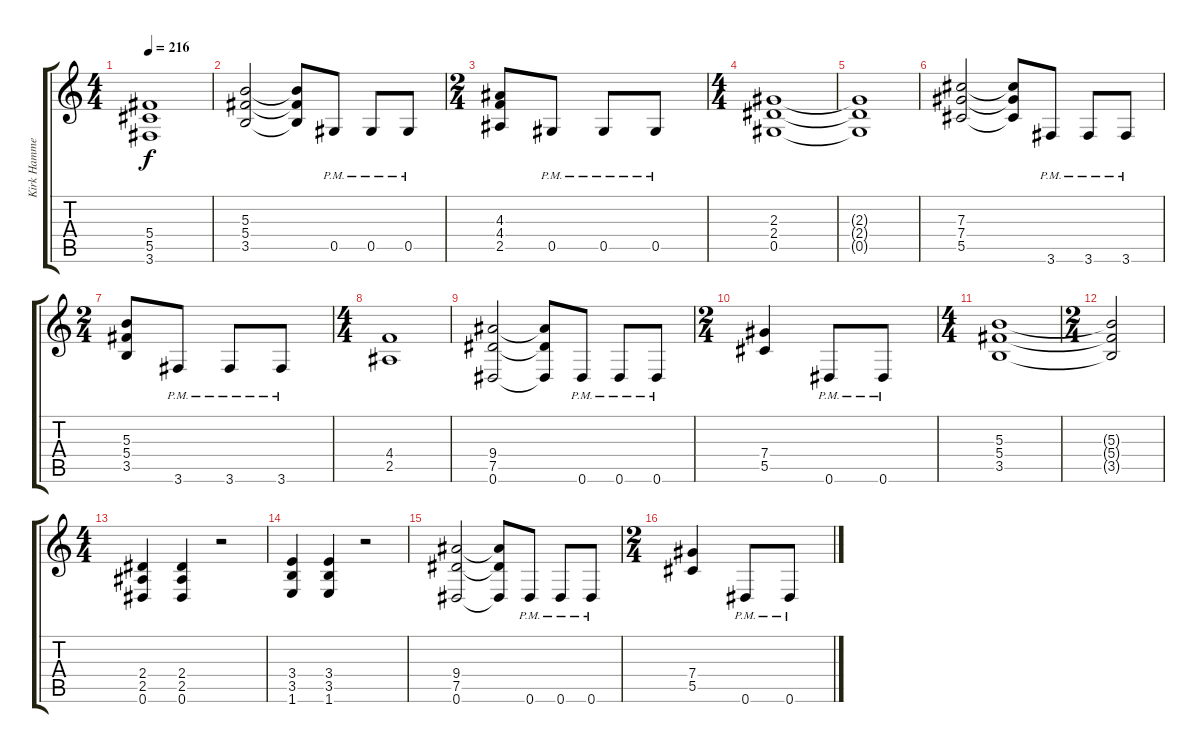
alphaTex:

\track ("Kirk Hammett (Distortion Guitar)" "Kirk Hamme") {instrument distortionguitar}
\staff {score tabs}
\tuning (Eb4 Bb3 Gb3 Db3 Ab2 Eb2) {hide}
\ts (4 4)
\tempo 216
\clef g2
\ks c
(5.4{t} 5.5{t} 3.6{t}).1{dy f} |
(5.3 5.4 3.5).2 (5.3{t} 5.4{t} 3.5{t}).8 0.5{pm}.8 0.5{pm}.8 0.5{pm}.8 |
\ts (2 4)
(4.3 4.4 2.5).8 0.5{pm}.8 0.5{pm}.8 0.5{pm}.8 |
\ts (4 4)
(2.3 2.4 0.5).1 |
(2.3{t} 2.4{t} 0.5{t}).1 |
(7.3 7.4 5.5).2 (7.3{t} 7.4{t} 5.5{t}).8 3.6{pm}.8 3.6{pm}.8 3.6{pm}.8 |
\ts (2 4)
(5.3 5.4 3.5).8 3.6{pm}.8 3.6{pm}.8 3.6{pm}.8 |
\ts (4 4)
(4.4 2.5).1 |
(9.4 7.5 0.6).2 (9.4{t} 7.5{t} 0.6{t}).8 0.6{pm}.8 0.6{pm}.8 0.6{pm}.8 |
\ts (2 4)
(7.4 5.5).4 0.6{pm}.8 0.6{pm}.8 |
\ts (4 4)
(5.3 5.4 3.5).1 |
\ts (2 4)
(5.3{t} 5.4{t} 3.5{t}).2 |
\ts (4 4)
(2.4 2.5 0.6).4 (2.4 2.5 0.6).4 r.2 |
(3.4 3.5 1.6).4 (3.4 3.5 1.6).4 r.2 |
(9.4 7.5 0.6).2 (9.4{t} 7.5{t} 0.6{t}).8 0.6{pm}.8 0.6{pm}.8 0.6{pm}.8 |
\ts (2 4)
(7.4 5.5).4 0.6{pm}.8 0.6{pm}.8
